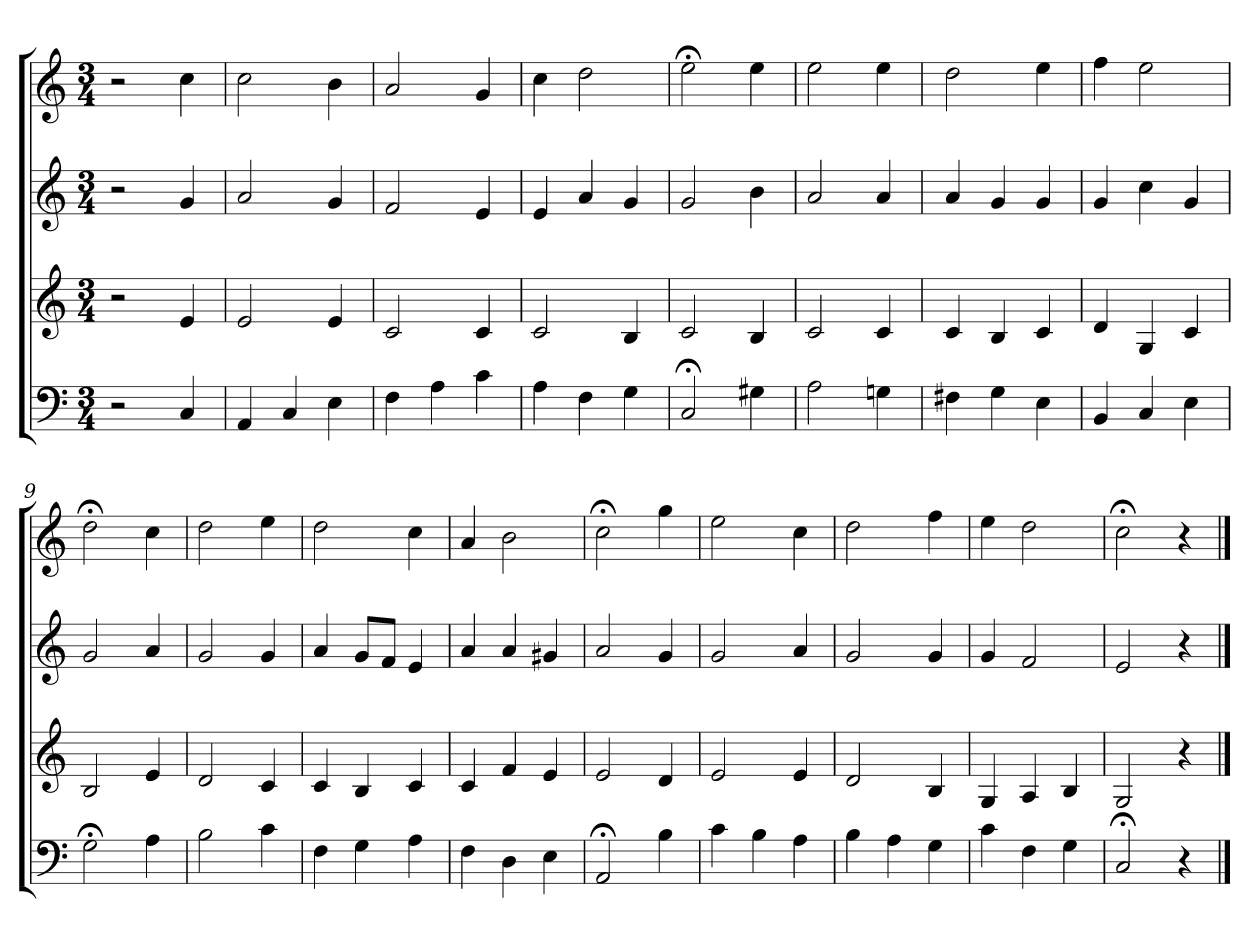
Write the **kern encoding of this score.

**kern	**kern	**kern	**kern
*part4	*part3	*part2	*part1
*staff4	*staff3	*staff2	*staff1
*clefF4	*clefG2	*clefG2	*clefG2
*k[]	*k[]	*k[]	*k[]
*C:	*C:	*C:	*C:
*M3/4	*M3/4	*M3/4	*M3/4
=1	=1	=1	=1
2r	2r	2r	2r
4C	4e	4g	4cc
=2	=2	=2	=2
4AA	2e	2a	2cc
4C	.	.	.
4E	4e	4g	4b
=3	=3	=3	=3
4F	2c	2f	2a
4A	.	.	.
4c	4c	4e	4g
=4	=4	=4	=4
4A	2c	4e	4cc
4F	.	4a	2dd
4G	4B	4g	.
=5	=5	=5	=5
2C;<	2c	2g	2ee;<
4G#X	4B	4b	4ee
=6	=6	=6	=6
2A	2c	2a	2ee
4Gn	4c	4a	4ee
=7	=7	=7	=7
4F#X	4c	4a	2dd
4G	4B	4g	.
4E	4c	4g	4ee
=8	=8	=8	=8
4BB	4d	4g	4ff
4C	4G	4cc	2ee
4E	4c	4g	.
=9	=9	=9	=9
2G;<	2B	2g	2dd;<
4A	4e	4a	4cc
=10	=10	=10	=10
2B	2d	2g	2dd
4c	4c	4g	4ee
=11	=11	=11	=11
4F	4c	4a	2dd
4G	4B	8g/L	.
.	.	8f/J	.
4A	4c	4e	4cc
=12	=12	=12	=12
4F	4c	4a	4a
4D	4f	4a	2b
4E	4e	4g#X	.
=13	=13	=13	=13
2AA;<	2e	2a	2cc;<
4B	4d	4g	4gg
=14	=14	=14	=14
4c	2e	2g	2ee
4B	.	.	.
4A	4e	4a	4cc
=15	=15	=15	=15
4B	2d	2g	2dd
4A	.	.	.
4G	4B	4g	4ff
=16	=16	=16	=16
4c	4G	4g	4ee
4F	4A	2f	2dd
4G	4B	.	.
=17	=17	=17	=17
2C;<	2G	2e	2cc;<
4r	4r	4r	4r
==	==	==	==
*-	*-	*-	*-
